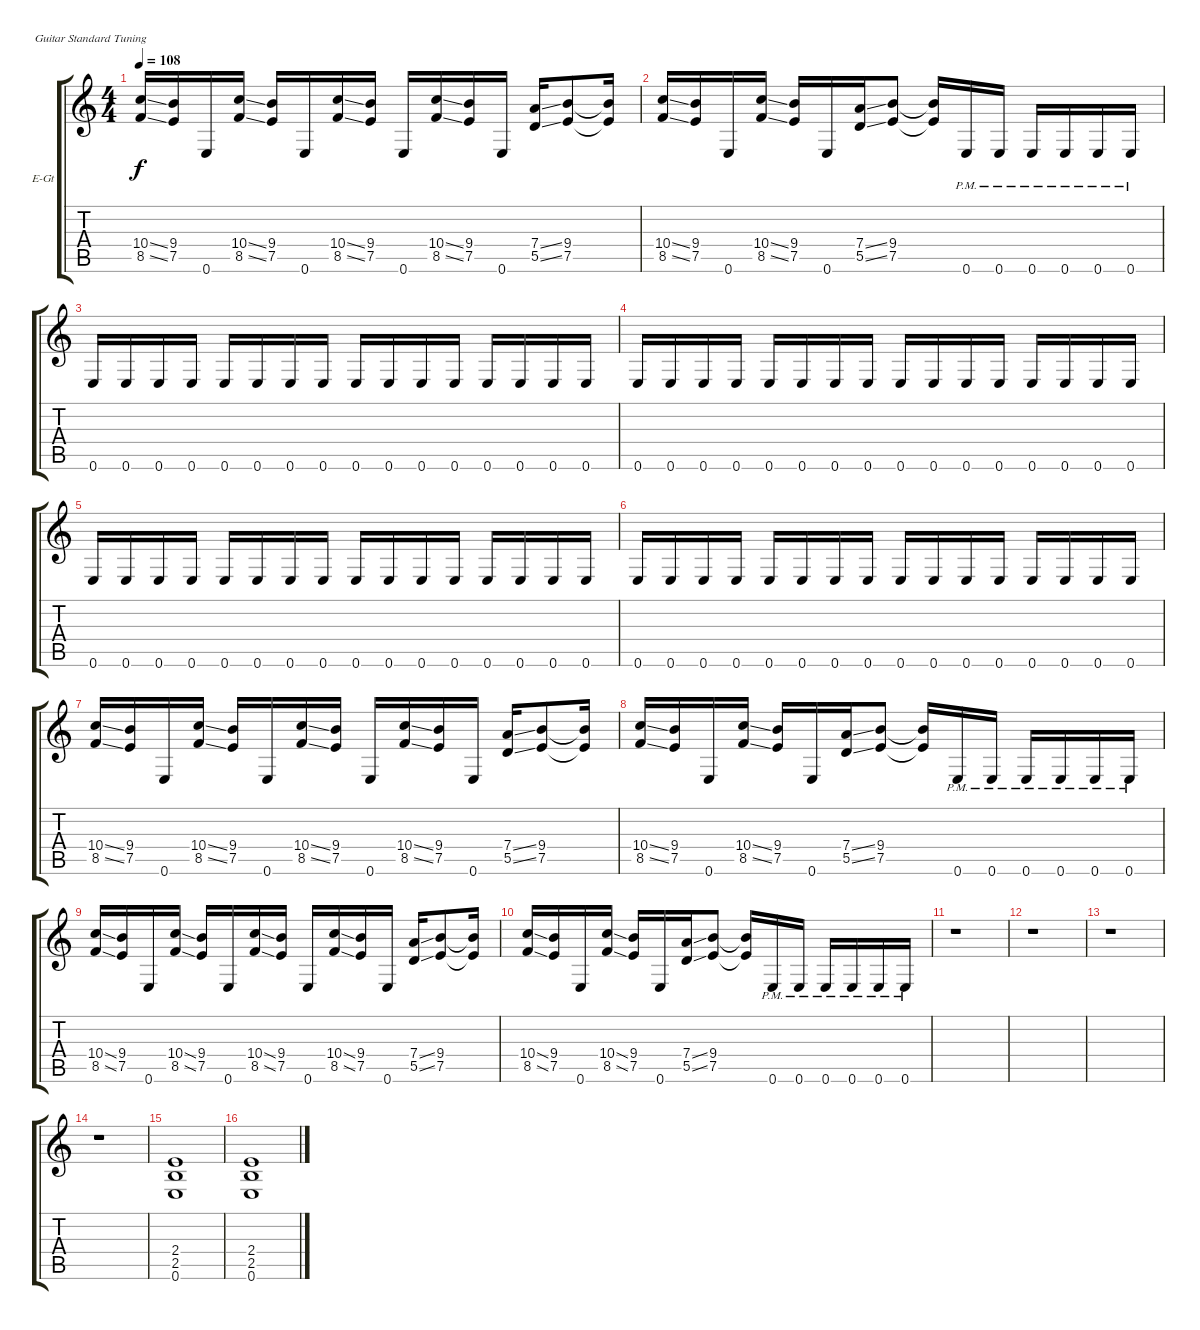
\bracketExtendMode groupsimilarinstruments
\firstSystemTrackNameOrientation horizontal
\otherSystemsTrackNameOrientation horizontal
\track ("J5 Rhythm" "E-Gt") {instrument overdrivenguitar}
\staff {score tabs}
\tuning (E4 B3 G3 D3 A2 E2)
\ts (4 4)
\tempo 108
\clef g2
\ks c
(8.5{ss} 10.4{ss}).16{dy f} (9.4 7.5).16 0.6.16 (8.5{ss} 10.4{ss}).16 (9.4 7.5).16 0.6.16 (8.5{ss} 10.4{ss}).16 (9.4 7.5).16 0.6.16 (8.5{ss} 10.4{ss}).16 (9.4 7.5).16 0.6.16 (7.4{ss} 5.5{ss}).16 (9.4 7.5).8 (7.5{t} 9.4{t}).16 |
(8.5{ss} 10.4{ss}).16 (9.4 7.5).16 0.6.16 (8.5{ss} 10.4{ss}).16 (9.4 7.5).16 0.6.16 (7.4{ss} 5.5{ss}).16 (9.4 7.5).8 (7.5{t} 9.4{t}).16 0.6{pm}.16 0.6{pm}.16 0.6{pm}.16 0.6{pm}.16 0.6{pm}.16 0.6{pm}.16 |
0.6.16 0.6.16 0.6.16 0.6.16 0.6.16 0.6.16 0.6.16 0.6.16 0.6.16 0.6.16 0.6.16 0.6.16 0.6.16 0.6.16 0.6.16 0.6.16 |
0.6.16 0.6.16 0.6.16 0.6.16 0.6.16 0.6.16 0.6.16 0.6.16 0.6.16 0.6.16 0.6.16 0.6.16 0.6.16 0.6.16 0.6.16 0.6.16 |
0.6.16 0.6.16 0.6.16 0.6.16 0.6.16 0.6.16 0.6.16 0.6.16 0.6.16 0.6.16 0.6.16 0.6.16 0.6.16 0.6.16 0.6.16 0.6.16 |
0.6.16 0.6.16 0.6.16 0.6.16 0.6.16 0.6.16 0.6.16 0.6.16 0.6.16 0.6.16 0.6.16 0.6.16 0.6.16 0.6.16 0.6.16 0.6.16 |
(8.5{ss} 10.4{ss}).16 (9.4 7.5).16 0.6.16 (8.5{ss} 10.4{ss}).16 (9.4 7.5).16 0.6.16 (8.5{ss} 10.4{ss}).16 (9.4 7.5).16 0.6.16 (8.5{ss} 10.4{ss}).16 (9.4 7.5).16 0.6.16 (7.4{ss} 5.5{ss}).16 (9.4 7.5).8 (7.5{t} 9.4{t}).16 |
(8.5{ss} 10.4{ss}).16 (9.4 7.5).16 0.6.16 (8.5{ss} 10.4{ss}).16 (9.4 7.5).16 0.6.16 (7.4{ss} 5.5{ss}).16 (9.4 7.5).8 (7.5{t} 9.4{t}).16 0.6{pm}.16 0.6{pm}.16 0.6{pm}.16 0.6{pm}.16 0.6{pm}.16 0.6{pm}.16 |
(8.5{ss} 10.4{ss}).16 (9.4 7.5).16 0.6.16 (8.5{ss} 10.4{ss}).16 (9.4 7.5).16 0.6.16 (8.5{ss} 10.4{ss}).16 (9.4 7.5).16 0.6.16 (8.5{ss} 10.4{ss}).16 (9.4 7.5).16 0.6.16 (7.4{ss} 5.5{ss}).16 (9.4 7.5).8 (7.5{t} 9.4{t}).16 |
(8.5{ss} 10.4{ss}).16 (9.4 7.5).16 0.6.16 (8.5{ss} 10.4{ss}).16 (9.4 7.5).16 0.6.16 (7.4{ss} 5.5{ss}).16 (9.4 7.5).8 (7.5{t} 9.4{t}).16 0.6{pm}.16 0.6{pm}.16 0.6{pm}.16 0.6{pm}.16 0.6{pm}.16 0.6{pm}.16 |
r.1 |
r.1 |
r.1 |
r.1 |
(0.6 2.5 2.4).1 |
(2.4 2.5 0.6).1
